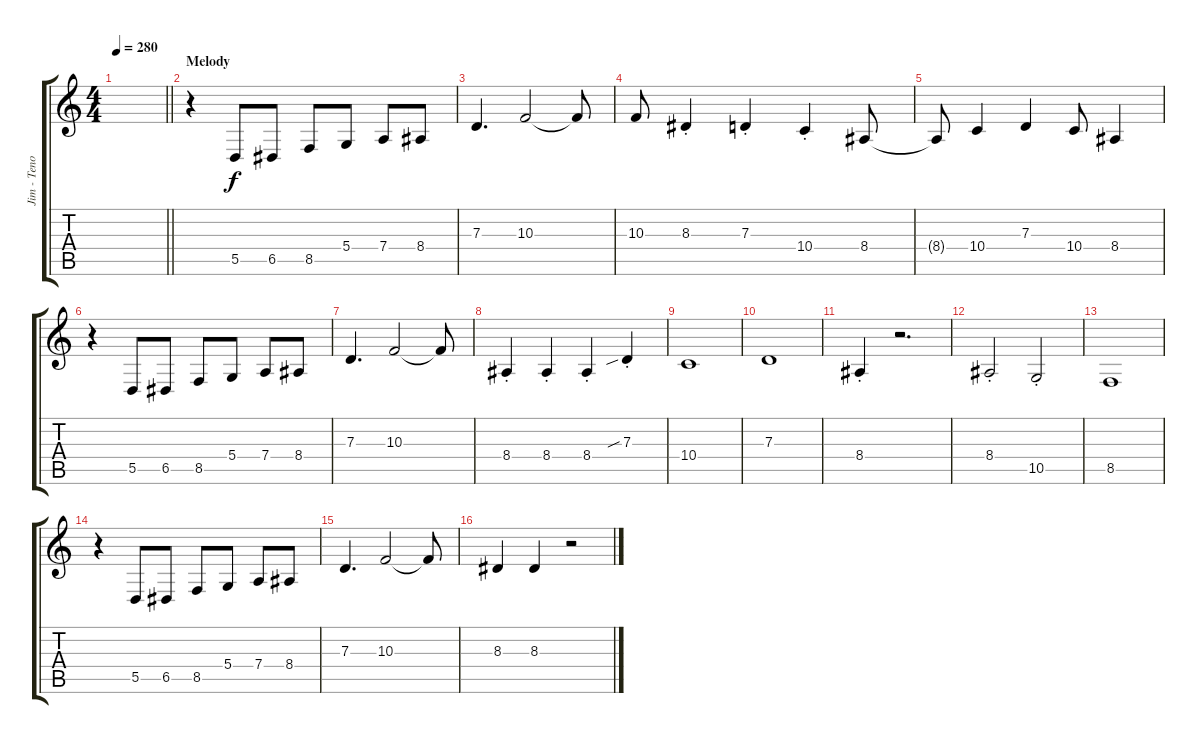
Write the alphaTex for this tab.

\track ("Jim - Tenor Sax" "Jim - Teno") {instrument tenorsax}
\staff {score tabs}
\tuning (E4 B3 G3 D3 A2 E2) {hide}
\ts (4 4)
\tempo 280
\clef g2
\barLineRight lightlight
\ks c
|
\section ("" "Melody")
r.4 5.5.8 6.5.8 8.5.8 5.4.8 7.4.8 8.4.8 |
7.3.4{d} 10.3.2 10.3{t}.8 |
10.3.8 8.3{st}.4 7.3{st}.4 10.4{st}.4 8.4.8 |
8.4{t}.8 10.4.4 7.3.4 10.4.8 8.4.4 |
r.4 5.5.8 6.5.8 8.5.8 5.4.8 7.4.8 8.4.8 |
7.3.4{d} 10.3.2 10.3{t}.8 |
8.4{st}.4 8.4{st}.4 8.4{st}.4 7.3{sib st}.4 |
10.4.1 |
7.3.1 |
8.4{st}.4 r.2{d} |
8.4{st}.2 10.5{st}.2 |
8.5.1 |
r.4 5.5.8 6.5.8 8.5.8 5.4.8 7.4.8 8.4.8 |
7.3.4{d} 10.3.2 10.3{t}.8 |
8.3.4 8.3.4 r.2
